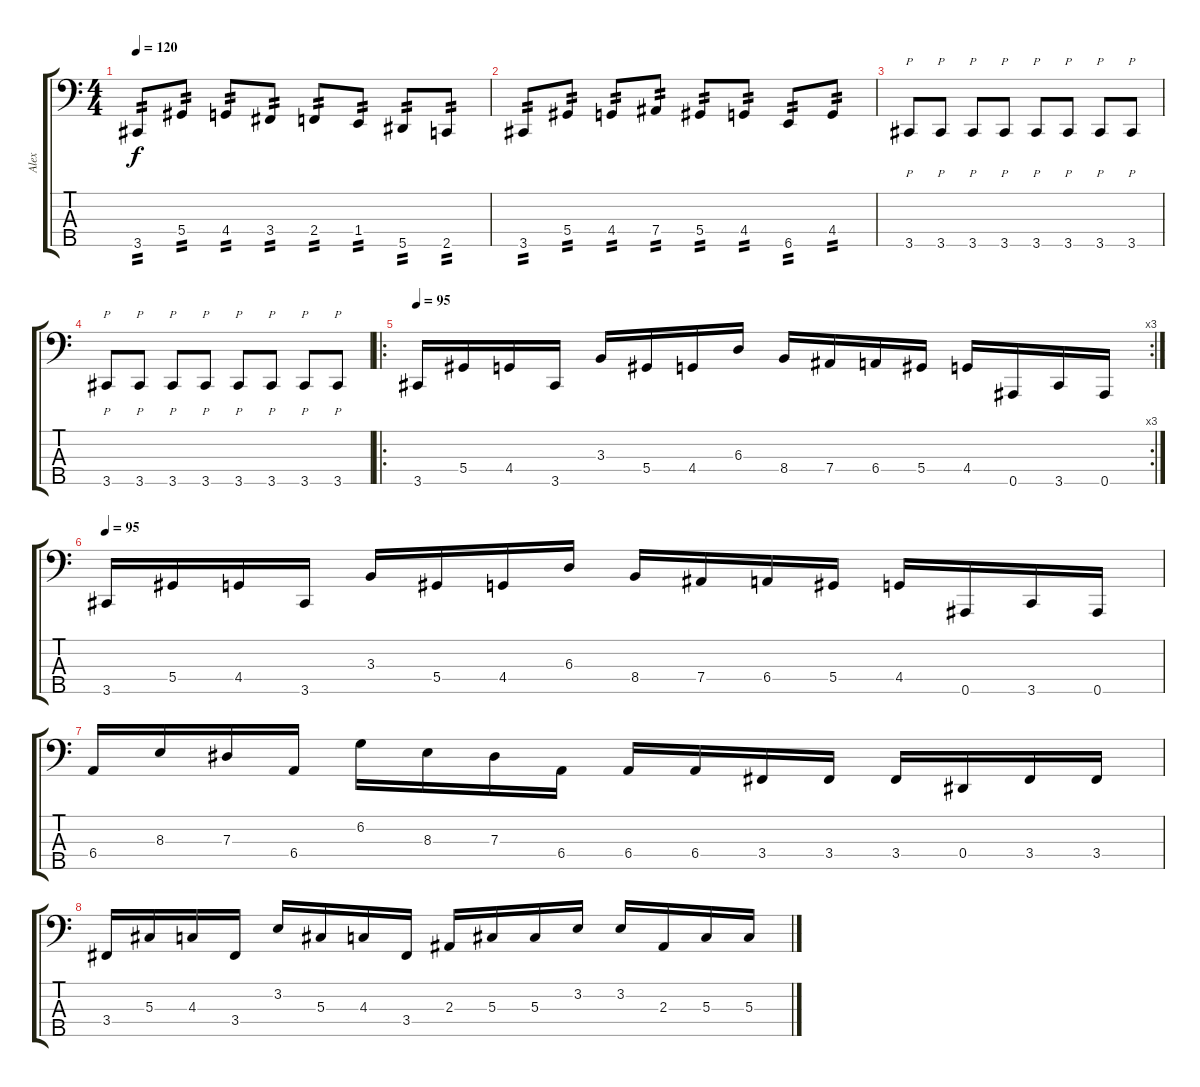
\track ("Alex" "Alex") {instrument electricbassfinger}
\staff {score tabs}
\tuning (Gb2 Db2 Ab1 Eb1 Bb0) {hide}
\ts (4 4)
\tempo 120
\clef f4
\ks c
3.5.8{tp 2 dy f instrument electricbassfinger} 5.4.8{tp 2} 4.4.8{tp 2} 3.4.8{tp 2} 2.4.8{tp 2} 1.4.8{tp 2} 5.5.8{tp 2} 2.5.8{tp 2} |
3.5.8{tp 2} 5.4.8{tp 2} 4.4.8{tp 2} 7.4.8{tp 2} 5.4.8{tp 2} 4.4.8{tp 2} 6.5.8{tp 2} 4.4.8{tp 2} |
3.5.8{p} 3.5.8{p} 3.5.8{p} 3.5.8{p} 3.5.8{p} 3.5.8{p} 3.5.8{p} 3.5.8{p} |
3.5.8{p} 3.5.8{p} 3.5.8{p} 3.5.8{p} 3.5.8{p} 3.5.8{p} 3.5.8{p} 3.5.8{p} |
\ro
\rc 3
\tempo 95
3.5.16 5.4.16 4.4.16 3.5.16 3.3.16 5.4.16 4.4.16 6.3.16 8.4.16 7.4.16 6.4.16 5.4.16 4.4.16 0.5.16 3.5.16 0.5.16 |
\tempo 95
3.5.16 5.4.16 4.4.16 3.5.16 3.3.16 5.4.16 4.4.16 6.3.16 8.4.16 7.4.16 6.4.16 5.4.16 4.4.16 0.5.16 3.5.16 0.5.16 |
6.4.16 8.3.16 7.3.16 6.4.16 6.2.16 8.3.16 7.3.16 6.4.16 6.4.16 6.4.16 3.4.16 3.4.16 3.4.16 0.4.16 3.4.16 3.4.16 |
3.4.16 5.3.16 4.3.16 3.4.16 3.2.16 5.3.16 4.3.16 3.4.16 2.3.16 5.3.16 5.3.16 3.2.16 3.2.16 2.3.16 5.3.16 5.3.16
